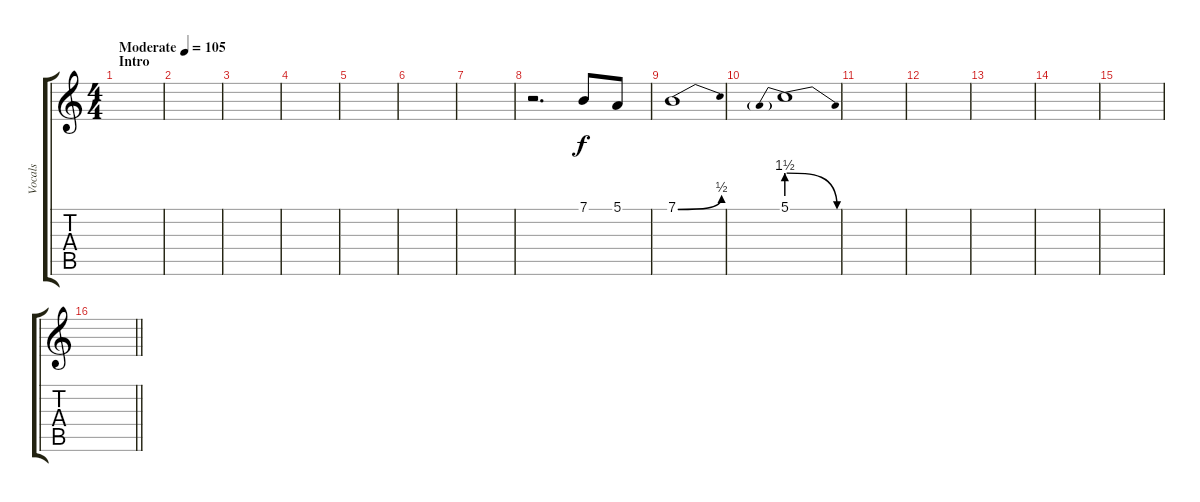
\track ("Vocals" "Vocals") {instrument flute}
\staff {score tabs}
\tuning (E4 B3 G3 D3 A2 E2) {hide}
\ts (4 4)
\section ("" "Intro")
\tempo (105 "Moderate")
\clef g2
\ks c
|
|
|
|
|
|
|
r.2{d} 7.1.8 5.1.8 |
7.1{be (bend 0 0 60 2)}.1 |
5.1{be (prebendrelease 0 6 60 0)}.1 |
|
|
|
|
|
\barLineRight lightlight
